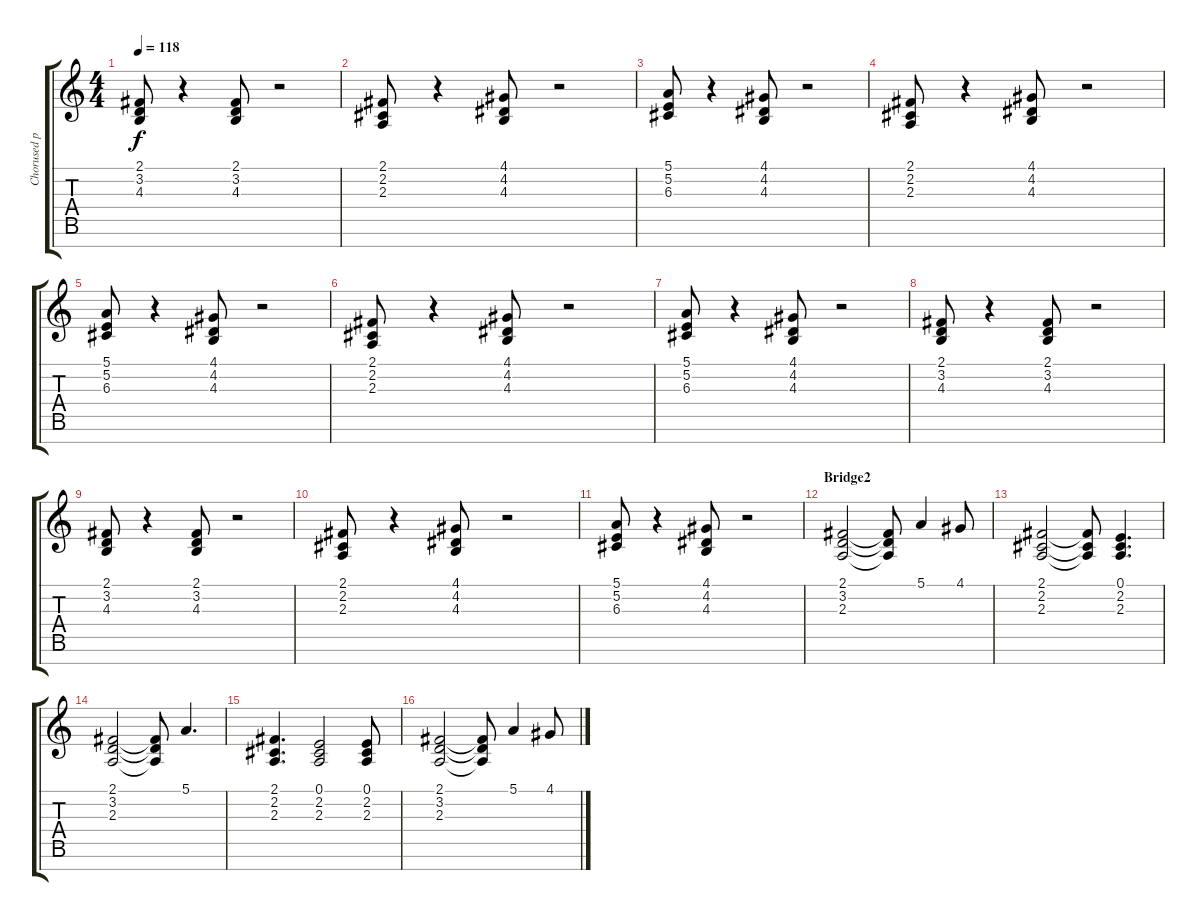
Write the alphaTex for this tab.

\track ("Chorused piano" "Chorused p") {instrument electricpiano2}
\staff {score tabs}
\tuning (E4 B3 G3 D3 A2 E2 B1) {hide}
\ts (4 4)
\tempo 118
\clef g2
\ks c
(2.1 3.2 4.3).8{dy f} r.4 (2.1 3.2 4.3).8 r.2 |
(2.1 2.2 2.3).8 r.4 (4.1 4.2 4.3).8 r.2 |
(5.1 5.2 6.3).8 r.4 (4.1 4.2 4.3).8 r.2 |
(2.1 2.2 2.3).8 r.4 (4.1 4.2 4.3).8 r.2 |
(5.1 5.2 6.3).8 r.4 (4.1 4.2 4.3).8 r.2 |
(2.1 2.2 2.3).8 r.4 (4.1 4.2 4.3).8 r.2 |
(5.1 5.2 6.3).8 r.4 (4.1 4.2 4.3).8 r.2 |
(2.1 3.2 4.3).8 r.4 (2.1 3.2 4.3).8 r.2 |
(2.1 3.2 4.3).8 r.4 (2.1 3.2 4.3).8 r.2 |
(2.1 2.2 2.3).8 r.4 (4.1 4.2 4.3).8 r.2 |
(5.1 5.2 6.3).8 r.4 (4.1 4.2 4.3).8 r.2 |
\section ("" "Bridge2")
(2.1 3.2 2.3).2 (2.1{t} 3.2{t} 2.3{t}).8 5.1.4 4.1.8 |
(2.1 2.2 2.3).2 (2.1{t} 2.2{t} 2.3{t}).8 (0.1 2.2 2.3).4{d} |
(2.1 3.2 2.3).2 (2.1{t} 3.2{t} 2.3{t}).8 5.1.4{d} |
(2.1 2.2 2.3).4{d} (0.1 2.2 2.3).2 (0.1 2.2 2.3).8 |
(2.1 3.2 2.3).2 (2.1{t} 3.2{t} 2.3{t}).8 5.1.4 4.1.8
